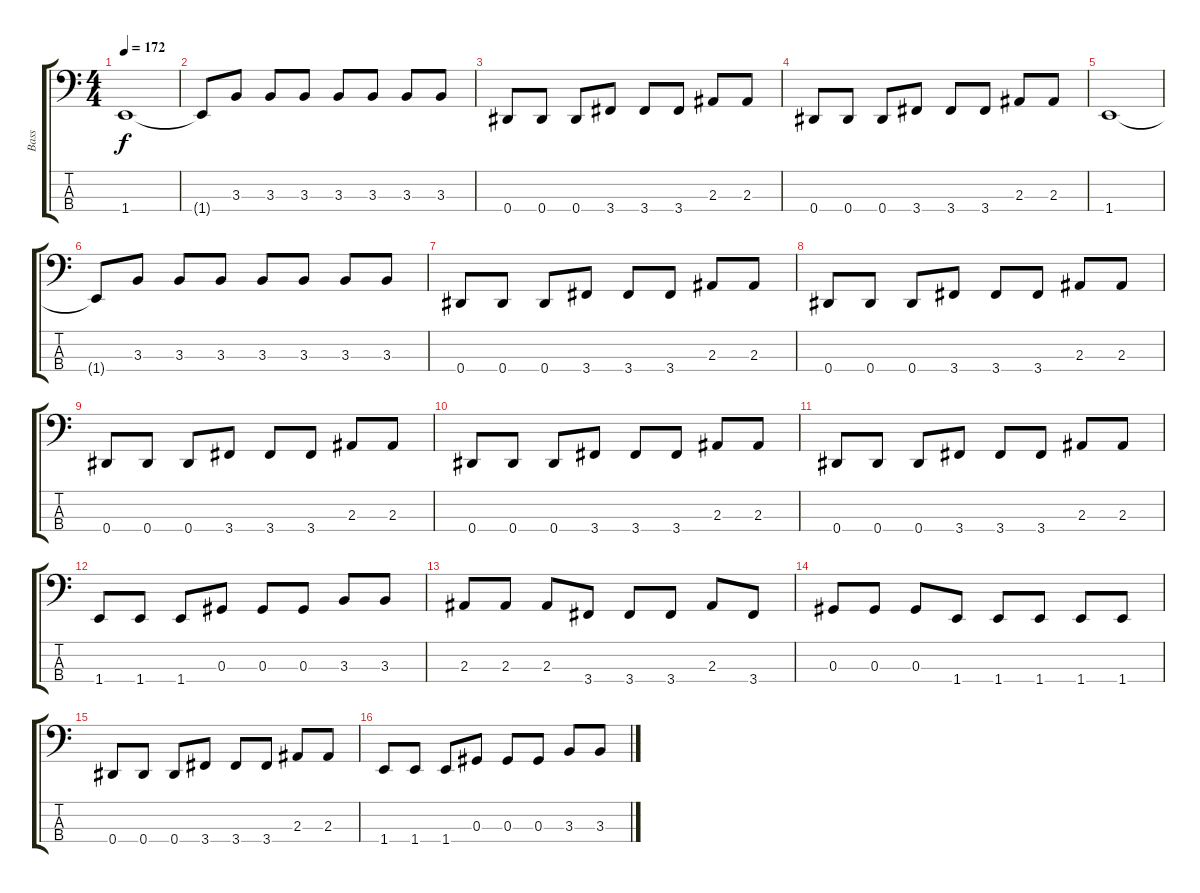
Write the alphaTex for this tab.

\track ("Bass" "Bass") {instrument electricbasspick}
\staff {score tabs}
\tuning (Gb2 Db2 Ab1 Eb1) {hide}
\ts (4 4)
\tempo 172
\clef f4
\ks c
1.4.1{dy f} |
1.4{t}.8 3.3.8 3.3.8 3.3.8 3.3.8 3.3.8 3.3.8 3.3.8 |
0.4.8 0.4.8 0.4.8 3.4.8 3.4.8 3.4.8 2.3.8 2.3.8 |
0.4.8 0.4.8 0.4.8 3.4.8 3.4.8 3.4.8 2.3.8 2.3.8 |
1.4.1 |
1.4{t}.8 3.3.8 3.3.8 3.3.8 3.3.8 3.3.8 3.3.8 3.3.8 |
0.4.8 0.4.8 0.4.8 3.4.8 3.4.8 3.4.8 2.3.8 2.3.8 |
0.4.8 0.4.8 0.4.8 3.4.8 3.4.8 3.4.8 2.3.8 2.3.8 |
0.4.8 0.4.8 0.4.8 3.4.8 3.4.8 3.4.8 2.3.8 2.3.8 |
0.4.8 0.4.8 0.4.8 3.4.8 3.4.8 3.4.8 2.3.8 2.3.8 |
0.4.8 0.4.8 0.4.8 3.4.8 3.4.8 3.4.8 2.3.8 2.3.8 |
1.4.8 1.4.8 1.4.8 0.3.8 0.3.8 0.3.8 3.3.8 3.3.8 |
2.3.8 2.3.8 2.3.8 3.4.8 3.4.8 3.4.8 2.3.8 3.4.8 |
0.3.8 0.3.8 0.3.8 1.4.8 1.4.8 1.4.8 1.4.8 1.4.8 |
0.4.8 0.4.8 0.4.8 3.4.8 3.4.8 3.4.8 2.3.8 2.3.8 |
1.4.8 1.4.8 1.4.8 0.3.8 0.3.8 0.3.8 3.3.8 3.3.8
